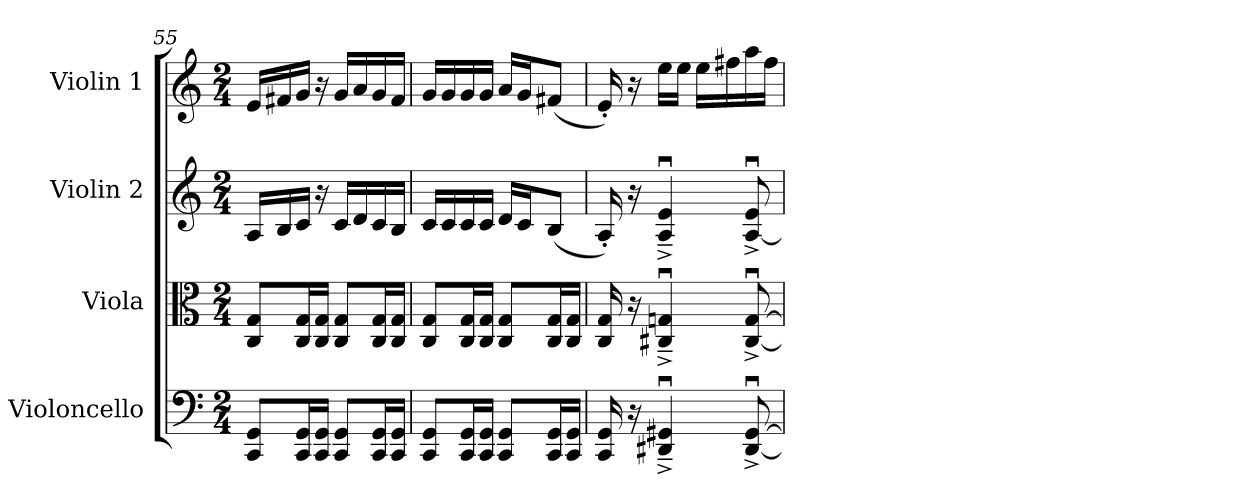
**kern	**kern	**kern	**kern
*part4	*part3	*part2	*part1
*staff4	*staff3	*staff2	*staff1
*I"Violoncello	*I"Viola	*I"Violin 2	*I"Violin 1
*I'Vc	*I'Vla	*I'Vln	*I'Vln
*clefF4	*clefC3	*clefG2	*clefG2
*k[]	*k[]	*k[]	*k[]
*M2/4	*M2/4	*M2/4	*M2/4
=55	=55	=55	=55
8CC/ 8GG/L	8C/ 8G/L	16A/LL	16e/LL
.	.	16B/	16f#X/
16CC/ 16GG/L	16C/ 16G/L	16c/JJ	16g/JJ
16CC/ 16GG/JJ	16C/ 16G/JJ	16r	16r
8CC/ 8GG/L	8C/ 8G/L	16c/LL	16g/LL
.	.	16d/	16a/
16CC/ 16GG/L	16C/ 16G/L	16c/	16g/
16CC/ 16GG/JJ	16C/ 16G/JJ	16B/JJ	16f#/JJ
=56	=56	=56	=56
8CC/ 8GG/L	8C/ 8G/L	16c/LL	16g/LL
.	.	16c/	16g/
16CC/ 16GG/L	16C/ 16G/L	16c/	16g/
16CC/ 16GG/JJ	16C/ 16G/JJ	16c/JJ	16g/JJ
8CC/ 8GG/L	8C/ 8G/L	16d/LL	16a/LL
.	.	16c/J	16g/J
16CC/ 16GG/L	16C/ 16G/L	(8B/J	(8f#X/J
16CC/ 16GG/JJ	16C/ 16G/JJ	.	.
!!LO:LB:g=z
=57	=57	=57	=57
16CC/ 16GG/	16C/ 16G/	16A'/)	16e'/)
16r	16r	16r	16r
4DD#X/u~^ 4GG#X/u~^	4C#X/u~^ 4Gn/u~^	4A/u~^ 4e/u~^	16ee\LL
.	.	.	16ee\JJ
.	.	.	16ee\LL
.	.	.	16ff#X\
[8DD#/u^ [8GG#/u^	[8C#/u^ [8G/u^	[8A/u^ 8e/u^	16aa\
.	.	.	16ff#\JJ
=	=	=	=
*-	*-	*-	*-
